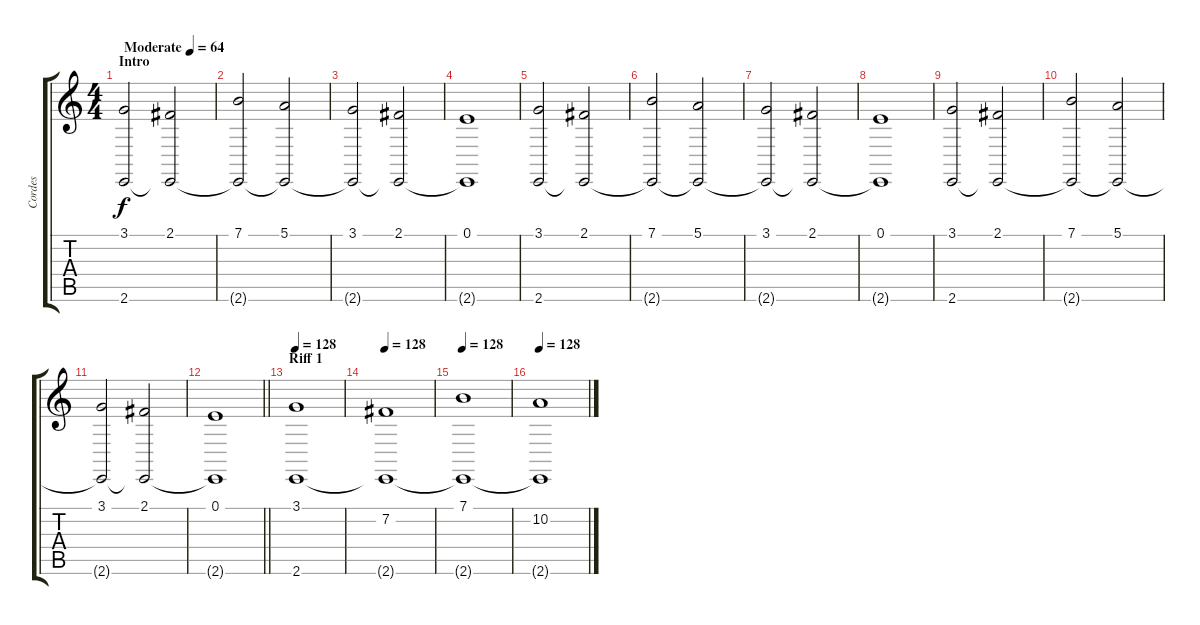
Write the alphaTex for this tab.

\track ("Cordes" "Cordes") {instrument stringensemble1}
\staff {score tabs}
\tuning (E4 B3 G3 D3 A2 D2) {hide}
\ts (4 4)
\section ("" "Intro")
\tempo (64 "Moderate")
\clef g2
\ks c
(3.1 2.6).2{dy f instrument stringensemble1} (2.1 2.6{t}).2 |
(7.1 2.6{t}).2 (5.1 2.6{t}).2 |
(3.1 2.6{t}).2 (2.1 2.6{t}).2 |
(0.1 2.6{t}).1 |
(3.1 2.6).2 (2.1 2.6{t}).2 |
(7.1 2.6{t}).2 (5.1 2.6{t}).2 |
(3.1 2.6{t}).2 (2.1 2.6{t}).2 |
(0.1 2.6{t}).1 |
(3.1 2.6).2 (2.1 2.6{t}).2 |
(7.1 2.6{t}).2 (5.1 2.6{t}).2 |
(3.1 2.6{t}).2 (2.1 2.6{t}).2 |
\barLineRight lightlight
(0.1 2.6{t}).1 |
\section ("" "Riff 1")
\tempo 128
(3.1 2.6).1 |
\tempo 128
(7.2 2.6{t}).1 |
\tempo 128
(7.1 2.6{t}).1 |
\tempo 128
(10.2 2.6{t}).1
